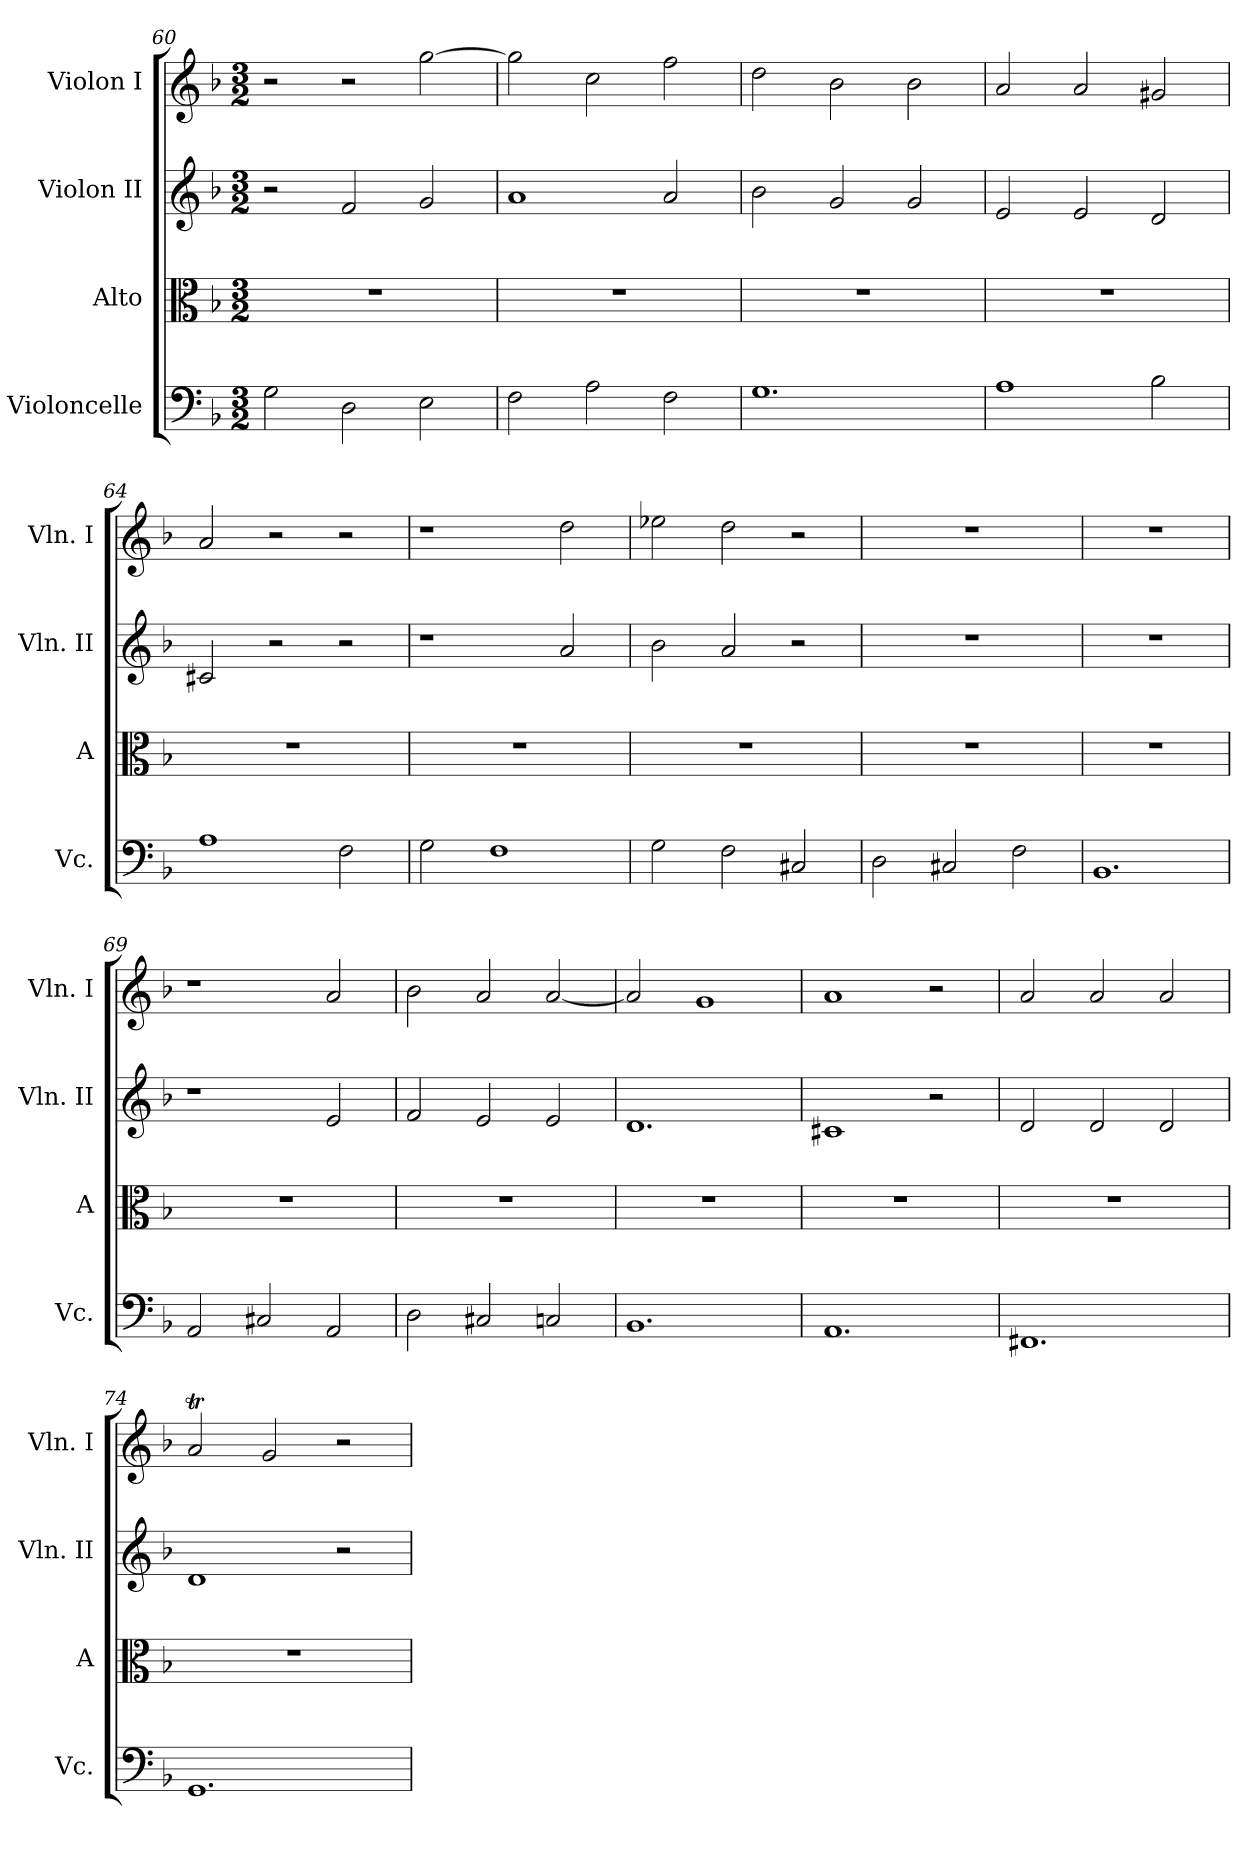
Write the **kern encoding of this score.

**kern	**kern	**kern	**kern
*part4	*part3	*part2	*part1
*staff4	*staff3	*staff2	*staff1
*I"Violoncelle	*I"Alto	*I"Violon II	*I"Violon I
*I'Vc.	*I'A	*I'Vln. II	*I'Vln. I
*clefF4	*clefC3	*clefG2	*clefG2
*k[b-]	*k[b-]	*k[b-]	*k[b-]
*F:	*F:	*F:	*F:
*M3/2	*M3/2	*M3/2	*M3/2
=60	=60	=60	=60
2G\	1.r	2r	2r
2D\	.	2f/	2r
2E\	.	2g/	[2gg\
=61	=61	=61	=61
2F\	1.r	1a	2gg\]
2A\	.	.	2cc\
2F\	.	2a/	2ff\
=62	=62	=62	=62
1.G	1.r	2b-\	2dd\
.	.	2g/	2b-\
.	.	2g/	2b-\
!!LO:PB:g=z
=63	=63	=63	=63
1A	1.r	2e/	2a/
.	.	2e/	2a/
2B-\	.	2d/	2g#X/
=64	=64	=64	=64
1A	1.r	2c#X/	2a/
.	.	2r	2r
2F\	.	2r	2r
=65	=65	=65	=65
2G\	1.r	1r	1r
1F	.	.	.
.	.	2a/	2dd\
=66	=66	=66	=66
2G\	1.r	2b-\	2ee-X\
2F\	.	2a/	2dd\
2C#X/	.	2r	2r
!!LO:LB:g=z
=67	=67	=67	=67
2D\	1.r	1.r	1.r
2C#X/	.	.	.
2F\	.	.	.
=68	=68	=68	=68
1.BB-	1.r	1.r	1.r
=69	=69	=69	=69
2AA/	1.r	1r	1r
2C#X/	.	.	.
2AA/	.	2e/	2a/
=70	=70	=70	=70
2D\	1.r	2f/	2b-\
2C#X/	.	2e/	2a/
2Cn/	.	2e/	[2a/
!!LO:LB:g=z
=71	=71	=71	=71
1.BB-	1.r	1.d	2a/]
.	.	.	1g
=72	=72	=72	=72
1.AA	1.r	1c#X	1a
.	.	2r	2r
=73	=73	=73	=73
1.FF#X	1.r	2d/	2a/
.	.	2d/	2a/
.	.	2d/	2a/
=74	=74	=74	=74
1.GG	1.r	1d	2at/
.	.	.	2g/
.	.	2r	2r
=	=	=	=
*-	*-	*-	*-
